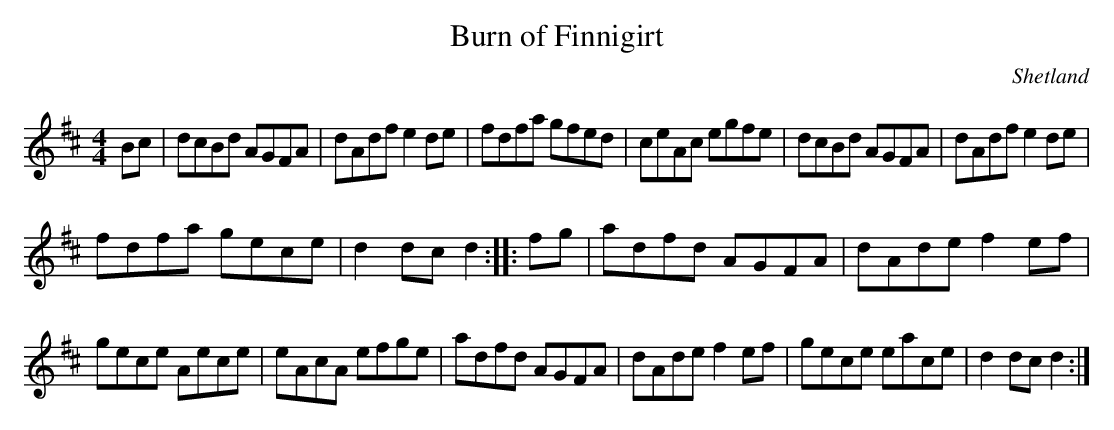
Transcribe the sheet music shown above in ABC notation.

X:1
T:Burn of Finnigirt
O:Shetland
M:4/4
K:D
Bc|\
dcBd AGFA| dAdf e2de| fdfa gfed| ceAc egfe|\
dcBd AGFA| dAdf e2de|
fdfa gece| d2dc d2:: \
fg|\
adfd AGFA| dAde f2ef|
gece Aece| eAcA efge|\
adfd AGFA| dAde f2ef| gece eace| d2dc d2:|
